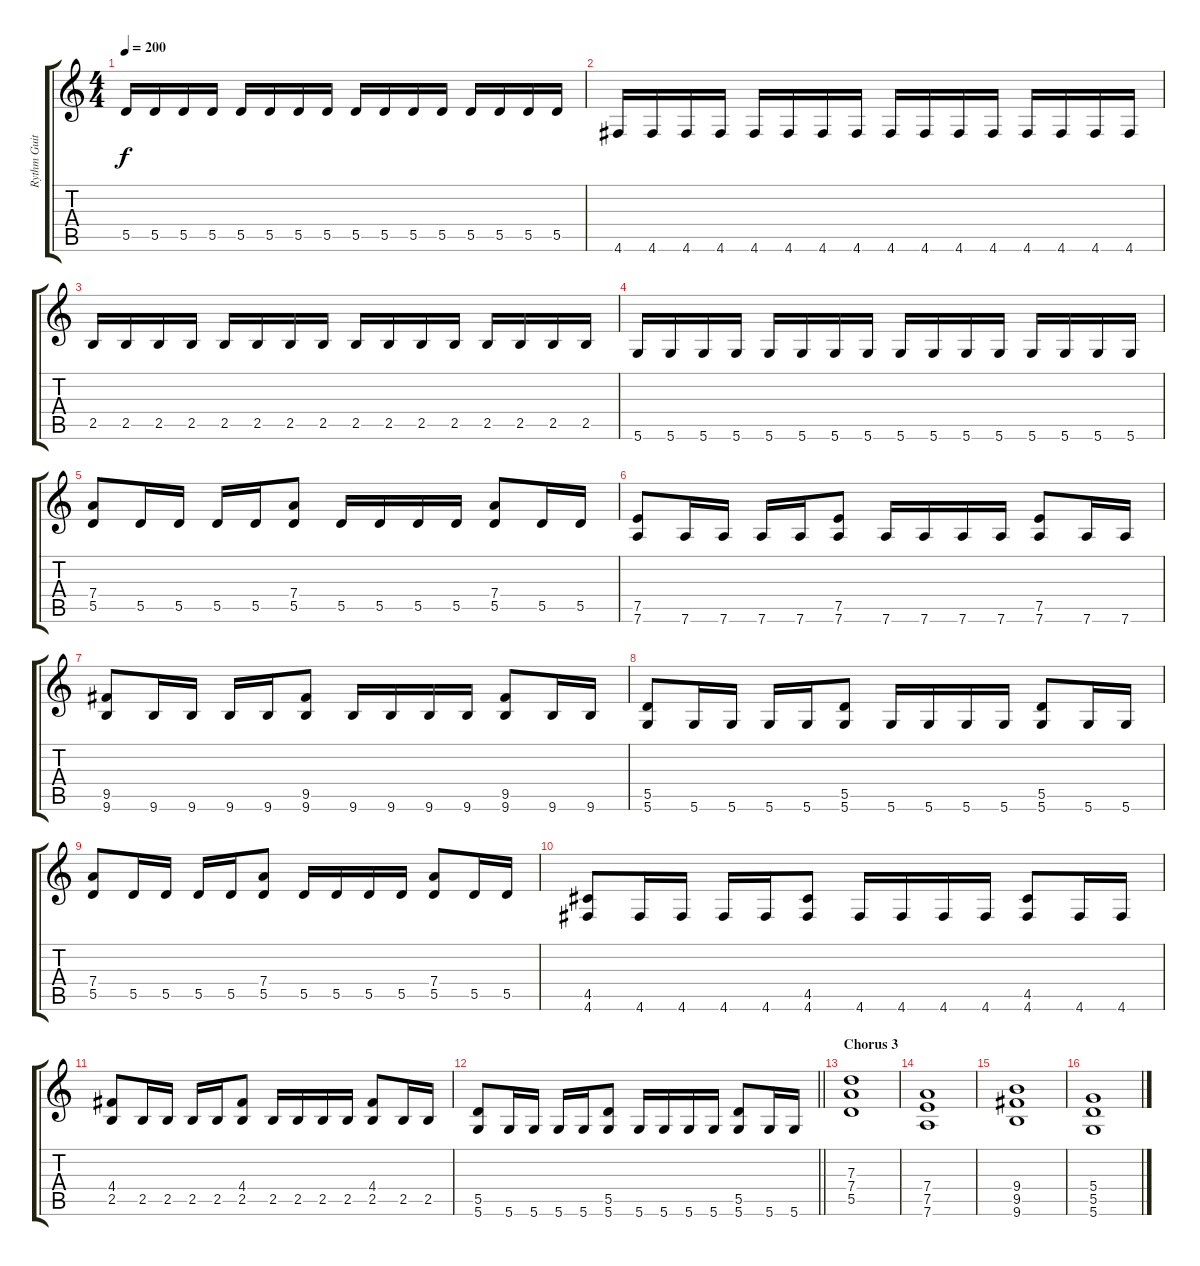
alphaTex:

\track ("Rythm Guitar" "Rythm Guit") {instrument distortionguitar}
\staff {score tabs}
\tuning (E4 B3 G3 D3 A2 D2) {hide}
\ts (4 4)
\tempo 200
\clef g2
\ks c
5.5.16{dy f} 5.5.16 5.5.16 5.5.16 5.5.16 5.5.16 5.5.16 5.5.16 5.5.16 5.5.16 5.5.16 5.5.16 5.5.16 5.5.16 5.5.16 5.5.16 |
4.6.16 4.6.16 4.6.16 4.6.16 4.6.16 4.6.16 4.6.16 4.6.16 4.6.16 4.6.16 4.6.16 4.6.16 4.6.16 4.6.16 4.6.16 4.6.16 |
2.5.16 2.5.16 2.5.16 2.5.16 2.5.16 2.5.16 2.5.16 2.5.16 2.5.16 2.5.16 2.5.16 2.5.16 2.5.16 2.5.16 2.5.16 2.5.16 |
5.6.16 5.6.16 5.6.16 5.6.16 5.6.16 5.6.16 5.6.16 5.6.16 5.6.16 5.6.16 5.6.16 5.6.16 5.6.16 5.6.16 5.6.16 5.6.16 |
(7.4 5.5).8 5.5.16 5.5.16 5.5.16 5.5.16 (7.4 5.5).8 5.5.16 5.5.16 5.5.16 5.5.16 (7.4 5.5).8 5.5.16 5.5.16 |
(7.5 7.6).8 7.6.16 7.6.16 7.6.16 7.6.16 (7.5 7.6).8 7.6.16 7.6.16 7.6.16 7.6.16 (7.5 7.6).8 7.6.16 7.6.16 |
(9.5 9.6).8 9.6.16 9.6.16 9.6.16 9.6.16 (9.5 9.6).8 9.6.16 9.6.16 9.6.16 9.6.16 (9.5 9.6).8 9.6.16 9.6.16 |
(5.5 5.6).8 5.6.16 5.6.16 5.6.16 5.6.16 (5.5 5.6).8 5.6.16 5.6.16 5.6.16 5.6.16 (5.5 5.6).8 5.6.16 5.6.16 |
(7.4 5.5).8 5.5.16 5.5.16 5.5.16 5.5.16 (7.4 5.5).8 5.5.16 5.5.16 5.5.16 5.5.16 (7.4 5.5).8 5.5.16 5.5.16 |
(4.5 4.6).8 4.6.16 4.6.16 4.6.16 4.6.16 (4.5 4.6).8 4.6.16 4.6.16 4.6.16 4.6.16 (4.5 4.6).8 4.6.16 4.6.16 |
(4.4 2.5).8 2.5.16 2.5.16 2.5.16 2.5.16 (4.4 2.5).8 2.5.16 2.5.16 2.5.16 2.5.16 (4.4 2.5).8 2.5.16 2.5.16 |
\barLineRight lightlight
(5.5 5.6).8 5.6.16 5.6.16 5.6.16 5.6.16 (5.5 5.6).8 5.6.16 5.6.16 5.6.16 5.6.16 (5.5 5.6).8 5.6.16 5.6.16 |
\section ("" "Chorus 3")
(7.3 7.4 5.5).1 |
(7.4 7.5 7.6).1 |
(9.4 9.5 9.6).1 |
(5.4 5.5 5.6).1
